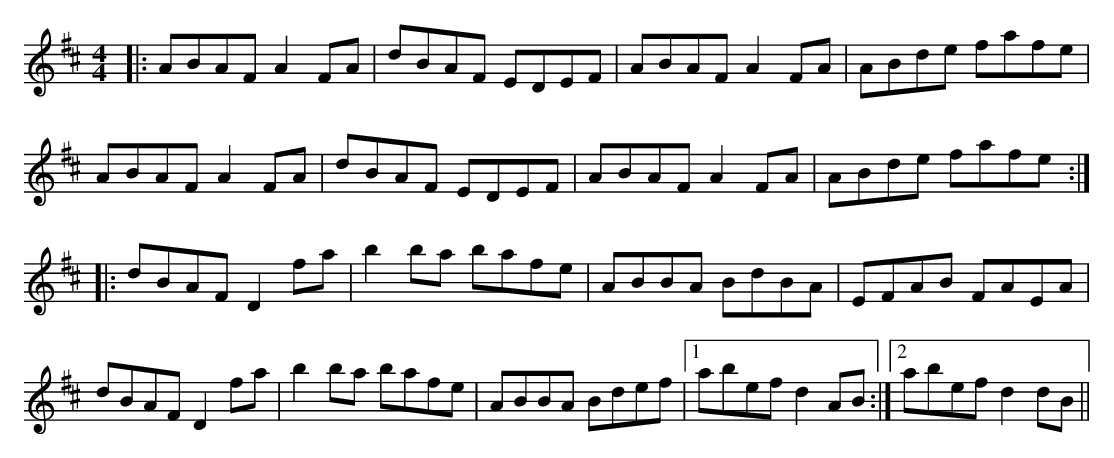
X:1
M:4/4
K:D
|:ABAF A2FA|dBAF EDEF|ABAF A2FA|ABde fafe|
ABAF A2FA|dBAF EDEF|ABAF A2FA|ABde fafe:|
|:dBAF D2fa|b2ba bafe|ABBA BdBA|EFAB FAEA|
dBAF D2fa|b2ba bafe|ABBA Bdef|1 abef d2AB:|2 abef d2dB||
